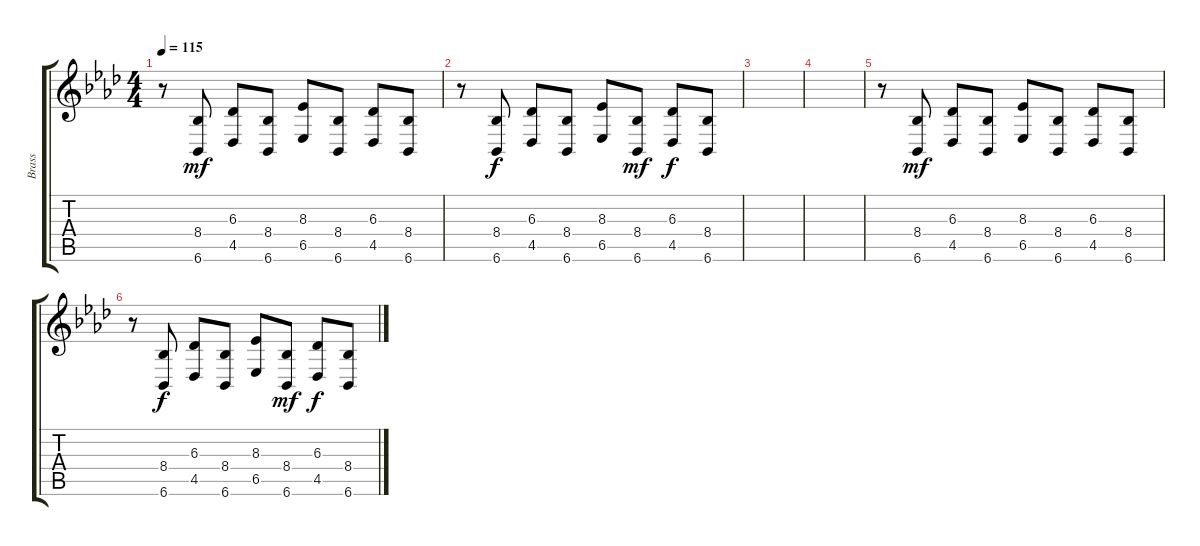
\track ("Brass" "Brass") {instrument brasssection}
\staff {score tabs}
\tuning (E4 B3 G3 D3 A2 E2) {hide}
\ts (4 4)
\tempo 115
\clef g2
\ks ab
r.8{dy f} (8.4 6.6).8{dy mf} (6.3 4.5).8 (8.4 6.6).8 (8.3 6.5).8 (8.4 6.6).8 (6.3 4.5).8 (8.4 6.6).8 |
r.8 (8.4 6.6).8{dy f} (6.3 4.5).8 (8.4 6.6).8 (8.3 6.5).8 (8.4 6.6).8{dy mf} (6.3 4.5).8{dy f} (8.4 6.6).8 |
|
|
r.8 (8.4 6.6).8{dy mf} (6.3 4.5).8 (8.4 6.6).8 (8.3 6.5).8 (8.4 6.6).8 (6.3 4.5).8 (8.4 6.6).8 |
r.8 (8.4 6.6).8{dy f} (6.3 4.5).8 (8.4 6.6).8 (8.3 6.5).8 (8.4 6.6).8{dy mf} (6.3 4.5).8{dy f} (8.4 6.6).8
